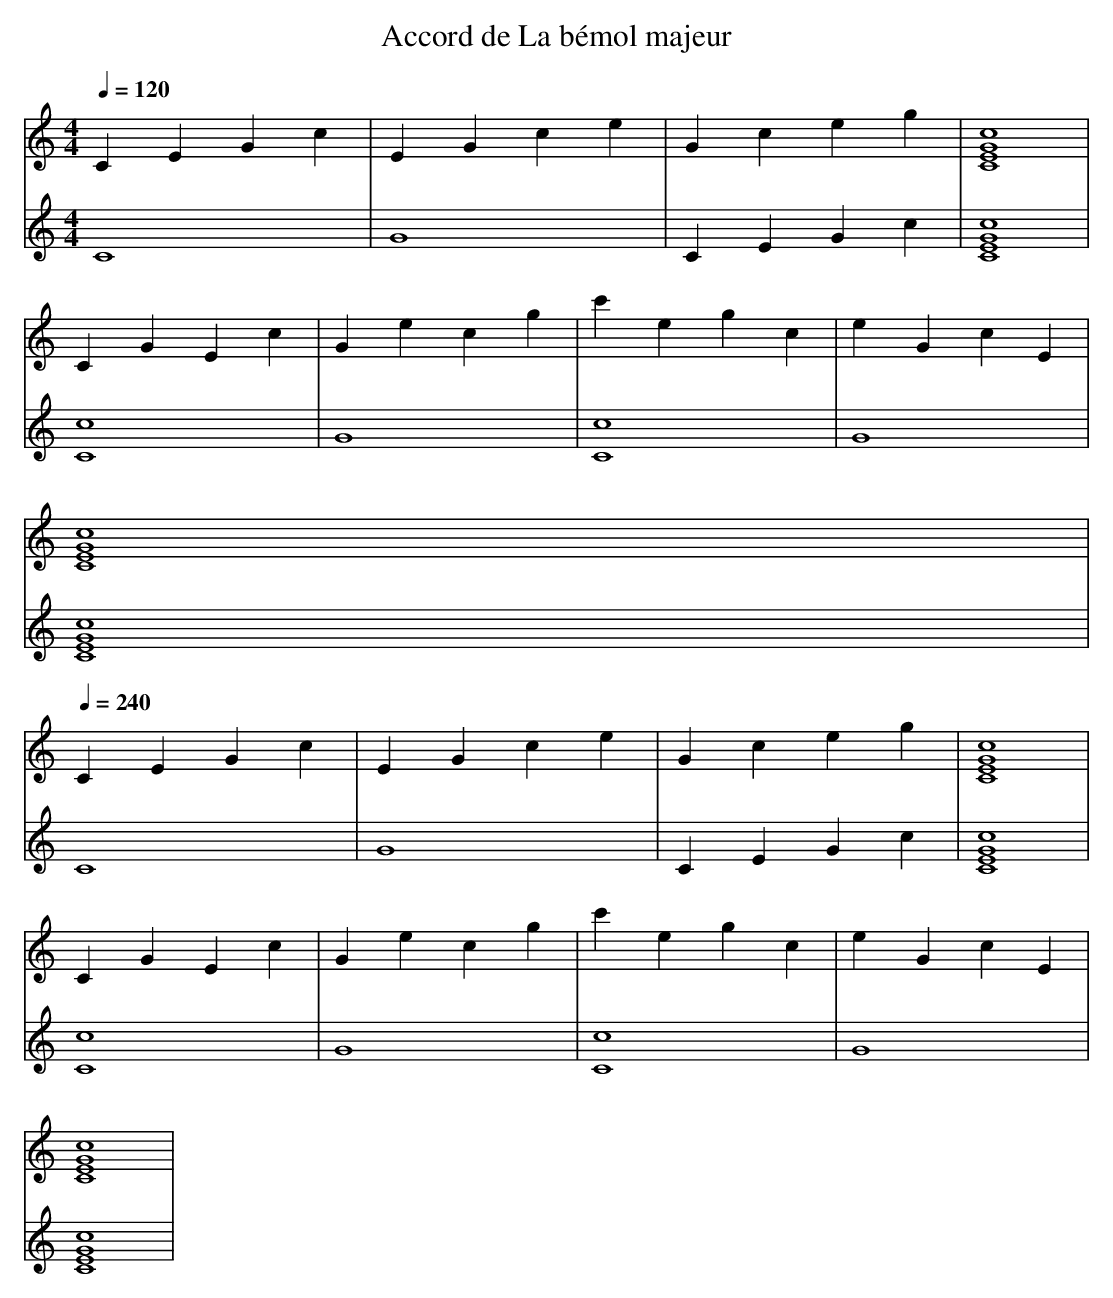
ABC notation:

X:1
T:Accord de La bémol majeur
M: 4/4
L: 1/4
Q:1/4=120
K:C
V:1
C E G c | E G c e | G c e g | [C4 E4 G4 c4] |
C G E c | G e c g | c' e g c | e G c E |
[C4 E4 G4 c4] |
Q:1/4=240
C E G c | E G c e | G c e g | [C4 E4 G4 c4] |
C G E c | G e c g | c' e g c | e G c E |
[C4 E4 G4 c4] |
V:2
C4 | G4 | C E G c | [C4 E4 G4 c4] |
[C4 c4] | G4 | [C4 c4] | G4 |
[C4 E4 G4 c4] |
Q:1/4=240
C4 | G4 | C E G c | [C4 E4 G4 c4] |
[C4 c4] | G4 | [C4 c4] | G4 |
[C4 E4 G4 c4] |
